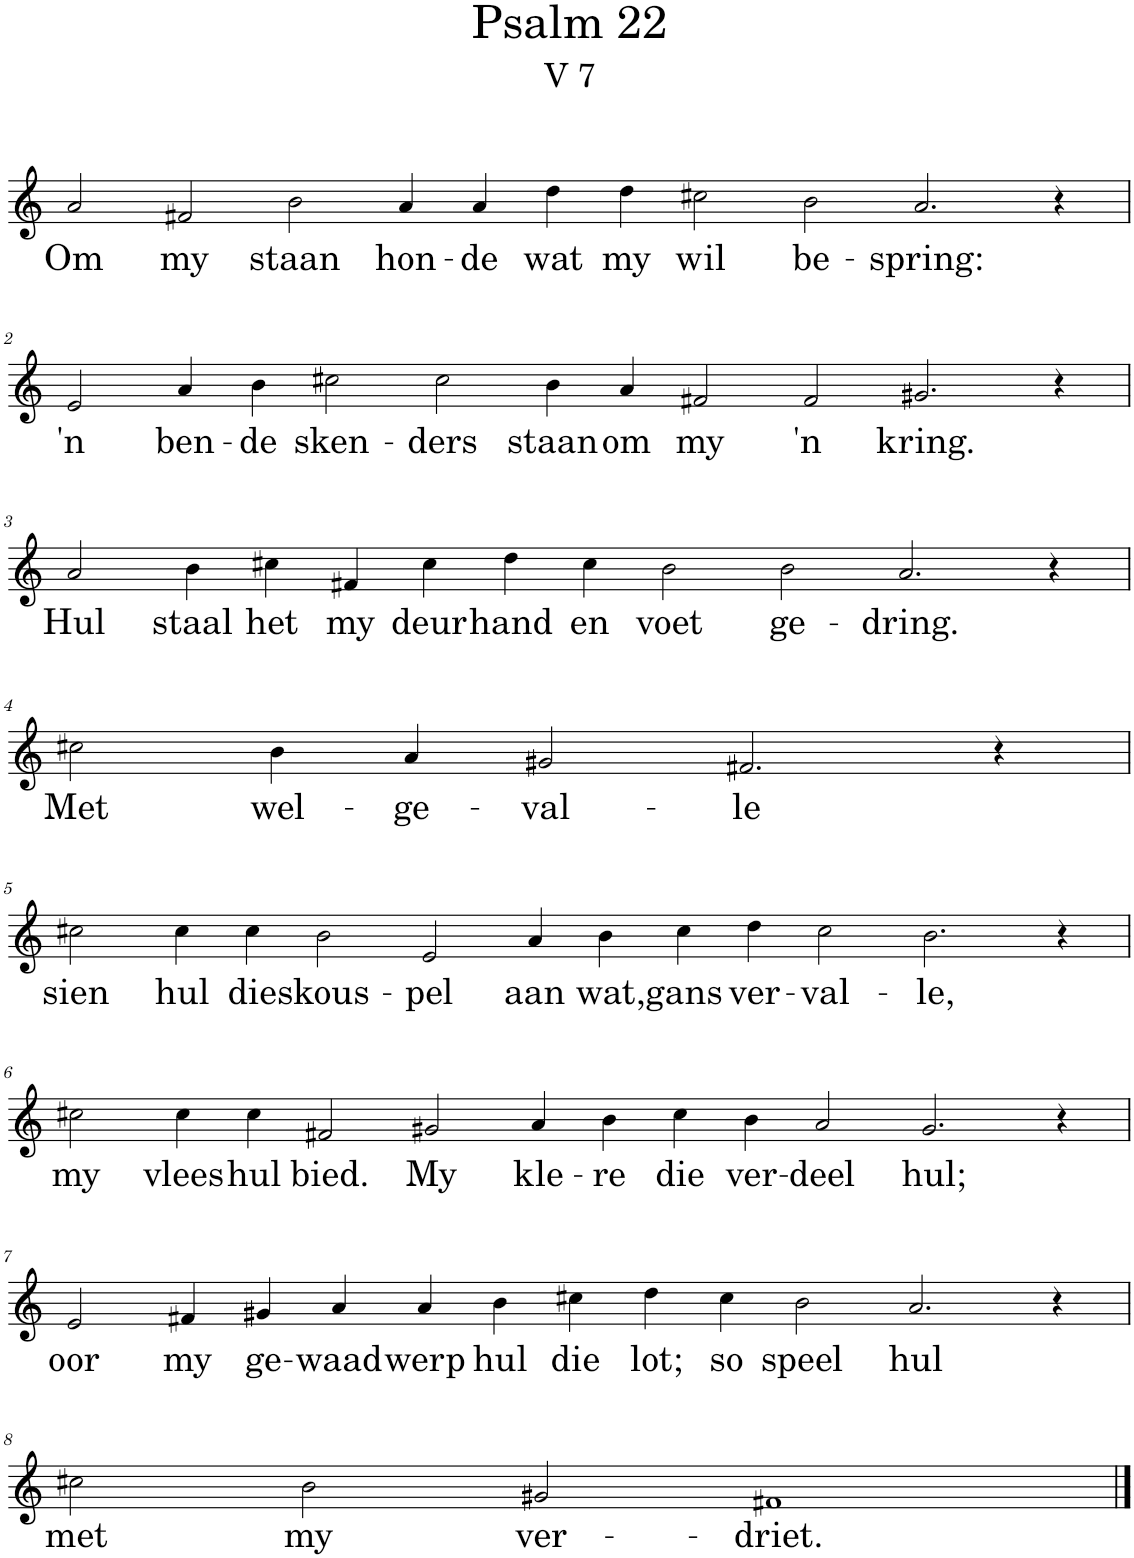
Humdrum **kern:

**kern	**text
*part1	*part1
*staff1	*staff1
*I"Pipe Organ	*
*I'Org.	*
*clefG2	*
*k[]	*
*M18/4	*
=1	=1
!	!LO:LY:b
2a/	Om
!	!LO:LY:b
2f#X/	my
!	!LO:LY:b
2b\	staan
!	!LO:LY:b
4a/	hon-
!	!LO:LY:b
4a/	-de
!	!LO:LY:b
4dd\	wat
!	!LO:LY:b
4dd\	my
!	!LO:LY:b
2cc#X\	wil
!	!LO:LY:b
2b\	be-
!	!LO:LY:b
2.a/	-spring:
4r	.
!!LO:LB:g=z
=2	=2
!	!LO:LY:b
2e/	'n
!	!LO:LY:b
4a/	ben-
!	!LO:LY:b
4b\	-de
!	!LO:LY:b
2cc#X\	sken-
!	!LO:LY:b
2cc#\	-ders
!	!LO:LY:b
4b\	staan
!	!LO:LY:b
4a/	om
!	!LO:LY:b
2f#X/	my
!	!LO:LY:b
2f#/	'n
!	!LO:LY:b
2.g#X/	kring.
4r	.
!!LO:LB:g=z
=3	=3
*M16/4	*
!	!LO:LY:b
2a/	Hul
!	!LO:LY:b
4b\	staal
!	!LO:LY:b
4cc#X\	het
!	!LO:LY:b
4f#X/	my
!	!LO:LY:b
4cc#\	deur
!	!LO:LY:b
4dd\	hand
!	!LO:LY:b
4cc#\	en
!	!LO:LY:b
2b\	voet
!	!LO:LY:b
2b\	ge-
!	!LO:LY:b
2.a/	-dring.
4r	.
!!LO:LB:g=z
=4	=4
*M10/4	*
!	!LO:LY:b
2cc#X\	Met
!	!LO:LY:b
4b\	wel-
!	!LO:LY:b
4a/	-ge-
!	!LO:LY:b
2g#X/	-val-
!	!LO:LY:b
2.f#X/	-le
4r	.
!!LO:LB:g=z
=5	=5
*M18/4	*
!	!LO:LY:b
2cc#X\	sien
!	!LO:LY:b
4cc#\	hul
!	!LO:LY:b
4cc#\	die
!	!LO:LY:b
2b\	skous-
!	!LO:LY:b
2e/	-pel
!	!LO:LY:b
4a/	aan
!	!LO:LY:b
4b\	wat,
!	!LO:LY:b
4cc#\	gans
!	!LO:LY:b
4dd\	ver-
!	!LO:LY:b
2cc#\	-val-
!	!LO:LY:b
2.b\	-le,
4r	.
!!LO:LB:g=z
=6	=6
!	!LO:LY:b
2cc#X\	my
!	!LO:LY:b
4cc#\	vlees
!	!LO:LY:b
4cc#\	hul
!	!LO:LY:b
2f#X/	bied.
!	!LO:LY:b
2g#X/	My
!	!LO:LY:b
4a/	kle-
!	!LO:LY:b
4b\	-re
!	!LO:LY:b
4cc#\	die
!	!LO:LY:b
4b\	ver-
!	!LO:LY:b
2a/	-deel
!	!LO:LY:b
2.g#/	hul;
4r	.
!!LO:LB:g=z
=7	=7
*M16/4	*
!	!LO:LY:b
2e/	oor
!	!LO:LY:b
4f#X/	my
!	!LO:LY:b
4g#X/	ge-
!	!LO:LY:b
4a/	-waad
!	!LO:LY:b
4a/	werp
!	!LO:LY:b
4b\	hul
!	!LO:LY:b
4cc#X\	die
!	!LO:LY:b
4dd\	lot;
!	!LO:LY:b
4cc#\	so
!	!LO:LY:b
2b\	speel
!	!LO:LY:b
2.a/	hul
4r	.
!!LO:LB:g=z
=8	=8
*M10/4	*
!	!LO:LY:b
2cc#X\	met
!	!LO:LY:b
2b\	my
!	!LO:LY:b
2g#X/	ver-
!	!LO:LY:b
1f#X	-driet.
==	==
*-	*-
